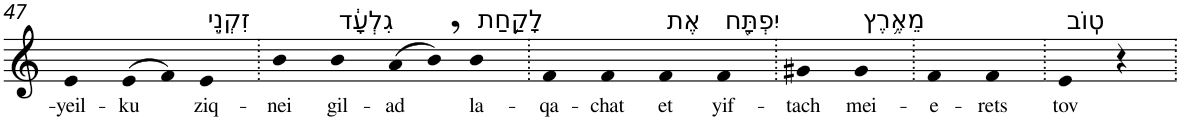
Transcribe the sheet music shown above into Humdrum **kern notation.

**kern	**text
*part1	*part1
*staff1	*staff1
*I"Piano	*
*I'Pno	*
!!LO:PB:g=z
*clefG2	*
*k[]	*
=47	=47
!	!LO:LY:b
4e	-yeil-
!	!LO:LY:b
(>8e	-ku
8f)	.
!LO:TX:a:t=זִקְנֵ֣י	!
!	!LO:LY:b
4e	ziq-
=48.	=48.
!	!LO:LY:b
4b	-nei
!LO:TX:a:t=גִלְעָ֔ד	!
!	!LO:LY:b
4b	gil-
!	!LO:LY:b
(>8a	-ad
8b,)	.
!LO:TX:a:t=לָקַ֥חַת	!
!	!LO:LY:b
4b	la-
=49.	=49.
!	!LO:LY:b
4f	-qa-
!	!LO:LY:b
4f	-chat
!LO:TX:a:t=אֶת	!
!	!LO:LY:b
4f	et
!LO:TX:a:t=יִפְתָּ֖ח	!
!	!LO:LY:b
4f	yif-
=50.	=50.
!	!LO:LY:b
4g#X	-tach
!LO:TX:a:t=מֵאֶ֥רֶץ	!
!	!LO:LY:b
4g#	mei-
=51.	=51.
!	!LO:LY:b
4f	-e-
!	!LO:LY:b
4f	-rets
=52.	=52.
!LO:TX:a:t=טֽוֹב	!
!	!LO:LY:b
4e	tov
4r	.
=.	=.
*-	*-
